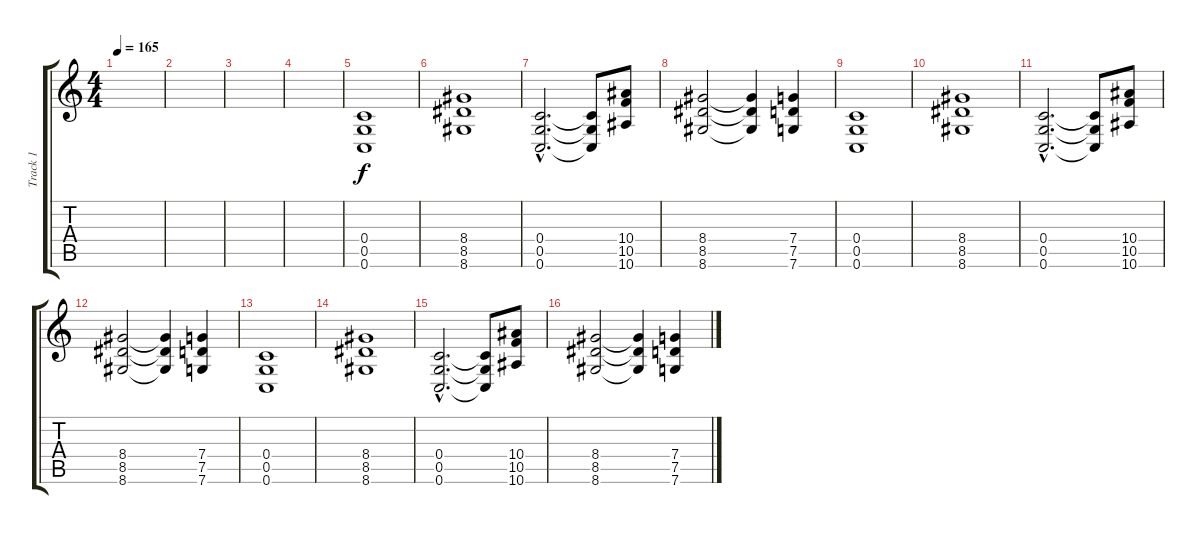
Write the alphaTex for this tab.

\track ("Track 1" "Track 1") {instrument distortionguitar}
\staff {score tabs}
\tuning (D4 A3 F3 C3 G2 C2) {hide}
\ts (4 4)
\tempo 165
\clef g2
\ks c
|
|
|
|
(0.4 0.5 0.6).1 |
(8.4 8.5 8.6).1 |
(0.4{hac} 0.5{hac} 0.6{hac}).2{d} (0.4{t} 0.5{t} 0.6{t}).8 (10.4 10.5 10.6).8 |
(8.4 8.5 8.6).2 (8.4{t} 8.5{t} 8.6{t}).4 (7.4 7.5 7.6).4 |
(0.4 0.5 0.6).1 |
(8.4 8.5 8.6).1 |
(0.4{hac} 0.5{hac} 0.6{hac}).2{d} (0.4{t} 0.5{t} 0.6{t}).8 (10.4 10.5 10.6).8 |
(8.4 8.5 8.6).2 (8.4{t} 8.5{t} 8.6{t}).4 (7.4 7.5 7.6).4 |
(0.4 0.5 0.6).1 |
(8.4 8.5 8.6).1 |
(0.4{hac} 0.5{hac} 0.6{hac}).2{d} (0.4{t} 0.5{t} 0.6{t}).8 (10.4 10.5 10.6).8 |
(8.4 8.5 8.6).2 (8.4{t} 8.5{t} 8.6{t}).4 (7.4 7.5 7.6).4
